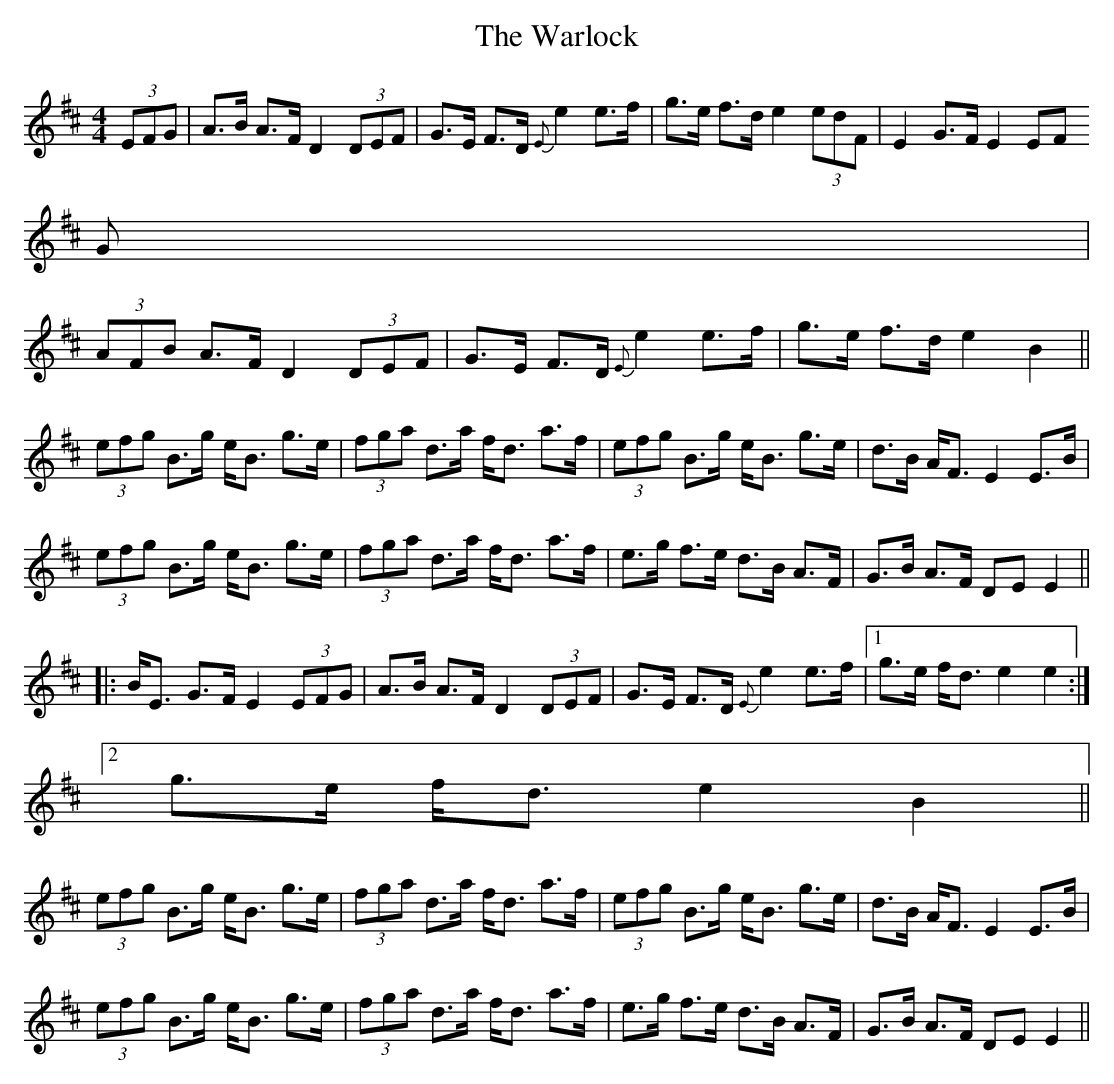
X:1
T:The Warlock
M:4/4
K:D
(3EFG|A>B A>F D2 (3DEF|G>E F>D {E}e2 e>f|g>e f>d e2 (3edF|E2 G>F E2 (3EF
G|
(3AFB A>F D2 (3DEF|G>E F>D {E}e2 e>f|g>e f>d e2 B2||
(3efg B>g e<B g>e|(3fga d>a f<d a>f|(3efg B>g e<B g>e|d>B A<F E2 E>B|
(3efg B>g e<B g>e|(3fga d>a f<d a>f|e>g f>e d>B A>F|G>B A>F DE E2||
|:B<E G>F E2 (3EFG|A>B A>F D2 (3DEF|G>E F>D {E}e2 e>f|1g>e f<d e2 e2:|2
g>e f<d e2 B2||
(3efg B>g e<B g>e|(3fga d>a f<d a>f|(3efg B>g e<B g>e|d>B A<F E2 E>B|
(3efg B>g e<B g>e|(3fga d>a f<d a>f|e>g f>e d>B A>F|G>B A>F DE E2||
